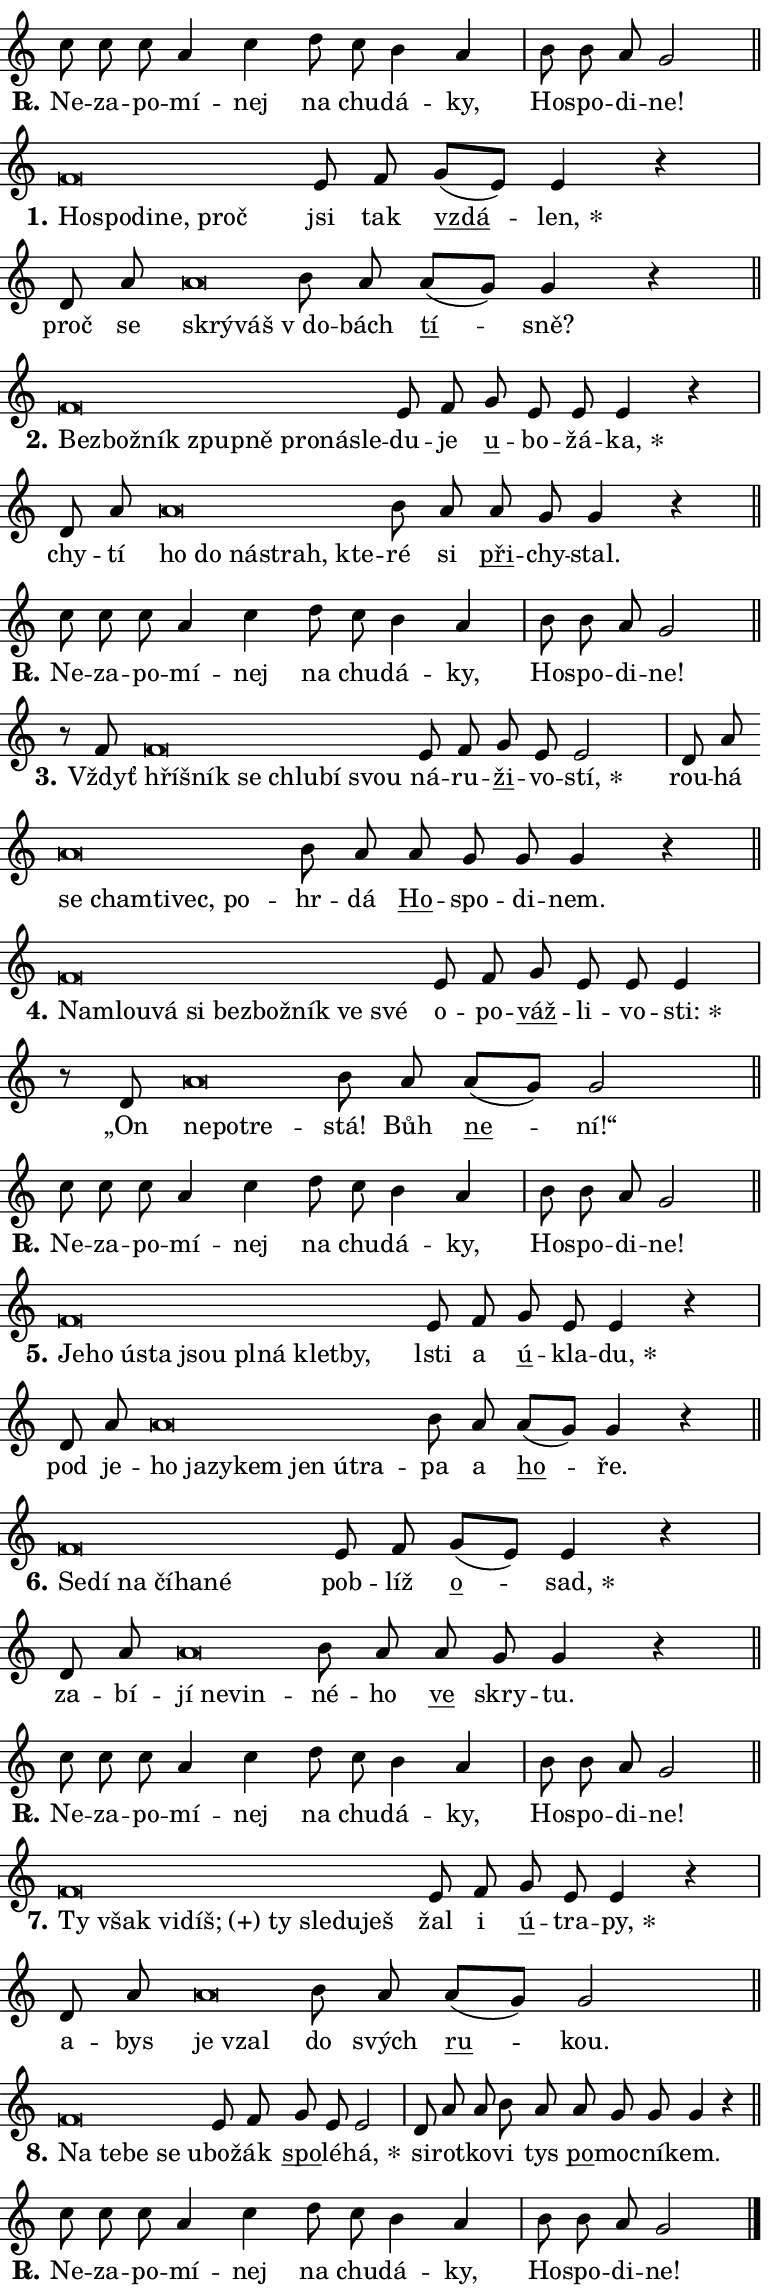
\version "2.24.0"
\header { tagline = "" }
\paper {
  indent = 0\cm
  top-margin = 0\cm
  right-margin = 0.13\cm % to fit lyric hyphens
  bottom-margin = 0\cm
  left-margin = 0\cm
  paper-width = 13\cm
  page-breaking = #ly:one-page-breaking
  system-system-spacing.basic-distance = #11
  score-system-spacing.basic-distance = #11
  ragged-last = ##f
}


%% Author: Thomas Morley
%% https://lists.gnu.org/archive/html/lilypond-user/2020-05/msg00002.html
#(define (line-position grob)
"Returns position of @var[grob} in current system:
   @code{'start}, if at first time-step
   @code{'end}, if at last time-step
   @code{'middle} otherwise
"
  (let* ((col (ly:item-get-column grob))
         (ln (ly:grob-object col 'left-neighbor))
         (rn (ly:grob-object col 'right-neighbor))
         (col-to-check-left (if (ly:grob? ln) ln col))
         (col-to-check-right (if (ly:grob? rn) rn col))
         (break-dir-left
           (and
             (ly:grob-property col-to-check-left 'non-musical #f)
             (ly:item-break-dir col-to-check-left)))
         (break-dir-right
           (and
             (ly:grob-property col-to-check-right 'non-musical #f)
             (ly:item-break-dir col-to-check-right))))
        (cond ((eqv? 1 break-dir-left) 'start)
              ((eqv? -1 break-dir-right) 'end)
              (else 'middle))))

#(define (tranparent-at-line-position vctor)
  (lambda (grob)
  "Relying on @code{line-position} select the relevant enry from @var{vctor}.
Used to determine transparency,"
    (case (line-position grob)
      ((end) (not (vector-ref vctor 0)))
      ((middle) (not (vector-ref vctor 1)))
      ((start) (not (vector-ref vctor 2))))))

noteHeadBreakVisibility =
#(define-music-function (break-visibility)(vector?)
"Makes @code{NoteHead}s transparent relying on @var{break-visibility}"
#{
  \override NoteHead.transparent =
    #(tranparent-at-line-position break-visibility)
#})

#(define delete-ledgers-for-transparent-note-heads
  (lambda (grob)
    "Reads whether a @code{NoteHead} is transparent.
If so this @code{NoteHead} is removed from @code{'note-heads} from
@var{grob}, which is supposed to be @code{LedgerLineSpanner}.
As a result ledgers are not printed for this @code{NoteHead}"
    (let* ((nhds-array (ly:grob-object grob 'note-heads))
           (nhds-list
             (if (ly:grob-array? nhds-array)
                 (ly:grob-array->list nhds-array)
                 '()))
           ;; Relies on the transparent-property being done before
           ;; Staff.LedgerLineSpanner.after-line-breaking is executed.
           ;; This is fragile ...
           (to-keep
             (remove
               (lambda (nhd)
                 (ly:grob-property nhd 'transparent #f))
               nhds-list)))
      ;; TODO find a better method to iterate over grob-arrays, similiar
      ;; to filter/remove etc for lists
      ;; For now rebuilt from scratch
      (set! (ly:grob-object grob 'note-heads)  '())
      (for-each
        (lambda (nhd)
          (ly:pointer-group-interface::add-grob grob 'note-heads nhd))
        to-keep))))

squashNotes = {
  \override NoteHead.X-extent = #'(-0.2 . 0.2)
  \override NoteHead.Y-extent = #'(-0.75 . 0)
  \override NoteHead.stencil =
    #(lambda (grob)
       (let ((pos (ly:grob-property grob 'staff-position)))
         (begin
           (if (< pos -7) (display "ERROR: Lower brevis then expected\n") (display ""))
           (if (<= pos -6) ly:text-interface::print ly:note-head::print))))
}
unSquashNotes = {
  \revert NoteHead.X-extent
  \revert NoteHead.Y-extent
  \revert NoteHead.stencil
}

hideNotes = \noteHeadBreakVisibility #begin-of-line-visible
unHideNotes = \noteHeadBreakVisibility #all-visible

% work-around for resetting accidentals
% https://lilypond.org/doc/v2.23/Documentation/notation/displaying-rhythms#unmetered-music
cadenzaMeasure = {
  \cadenzaOff
  \partial 1024 s1024
  \cadenzaOn
}

#(define-markup-command (accent layout props text) (markup?)
  "Underline accented syllable"
  (interpret-markup layout props
    #{\markup \override #'(offset . 4.3) \underline { #text }#}))

responsum = \markup \concat {
  "R" \hspace #-1.05 \path #0.1 #'((moveto 0 0.07) (lineto 0.9 0.8)) \hspace #0.05 "."
}

spaceSize = #0.6828661417322834 % exact space size for TeX Gyre Schola

\layout {
  \context {
    \Staff
    \remove "Time_signature_engraver"
    \override LedgerLineSpanner.after-line-breaking = #delete-ledgers-for-transparent-note-heads
  }
  \context {
    \Lyrics {
      \override LyricSpace.minimum-distance = \spaceSize
      \override LyricText.font-name = #"TeX Gyre Schola"
      \override LyricText.font-size = 1
      \override StanzaNumber.font-name = #"TeX Gyre Schola Bold"
      \override StanzaNumber.font-size = 1
    }
  }
  \context {
    \Score 
    \override NoteHead.text =
      #(lambda (grob) 
        (let ((pos (ly:grob-property grob 'staff-position)))
          #{\markup {
            \combine
              \halign #-0.55 \raise #(if (= pos -6) 0 0.5) \override #'(thickness . 2) \draw-line #'(3.2 . 0)
              \musicglyph "noteheads.sM1"
          }#}))
  }
}

% magnetic-lyrics.ily
%
%   written by
%     Jean Abou Samra <jean@abou-samra.fr>
%     Werner Lemberg <wl@gnu.org>
%
%   adapted by
%     Jiri Hon <jiri.hon@gmail.com>
%
% Version 2022-Apr-15

% https://www.mail-archive.com/lilypond-user@gnu.org/msg149350.html

#(define (Left_hyphen_pointer_engraver context)
   "Collect syllable-hyphen-syllable occurrences in lyrics and store
them in properties.  This engraver only looks to the left.  For
example, if the lyrics input is @code{foo -- bar}, it does the
following.

@itemize @bullet
@item
Set the @code{text} property of the @code{LyricHyphen} grob between
@q{foo} and @q{bar} to @code{foo}.

@item
Set the @code{left-hyphen} property of the @code{LyricText} grob with
text @q{foo} to the @code{LyricHyphen} grob between @q{foo} and
@q{bar}.
@end itemize

Use this auxiliary engraver in combination with the
@code{lyric-@/text::@/apply-@/magnetic-@/offset!} hook."
   (let ((hyphen #f)
         (text #f))
     (make-engraver
      (acknowledgers
       ((lyric-syllable-interface engraver grob source-engraver)
        (set! text grob)))
      (end-acknowledgers
       ((lyric-hyphen-interface engraver grob source-engraver)
        ;(when (not (grob::has-interface grob 'lyric-space-interface))
          (set! hyphen grob)));)
      ((stop-translation-timestep engraver)
       (when (and text hyphen)
         (ly:grob-set-object! text 'left-hyphen hyphen))
       (set! text #f)
       (set! hyphen #f)))))

#(define (lyric-text::apply-magnetic-offset! grob)
   "If the space between two syllables is less than the value in
property @code{LyricText@/.details@/.squash-threshold}, move the right
syllable to the left so that it gets concatenated with the left
syllable.

Use this function as a hook for
@code{LyricText@/.after-@/line-@/breaking} if the
@code{Left_@/hyphen_@/pointer_@/engraver} is active."
   (let ((hyphen (ly:grob-object grob 'left-hyphen #f)))
     (when hyphen
       (let ((left-text (ly:spanner-bound hyphen LEFT)))
         (when (grob::has-interface left-text 'lyric-syllable-interface)
           (let* ((common (ly:grob-common-refpoint grob left-text X))
                  (this-x-ext (ly:grob-extent grob common X))
                  (left-x-ext
                   (begin
                     ;; Trigger magnetism for left-text.
                     (ly:grob-property left-text 'after-line-breaking)
                     (ly:grob-extent left-text common X)))
                  ;; `delta` is the gap width between two syllables.
                  (delta (- (interval-start this-x-ext)
                            (interval-end left-x-ext)))
                  (details (ly:grob-property grob 'details))
                  (threshold (assoc-get 'squash-threshold details 0.2)))
             (when (< delta threshold)
               (let* (;; We have to manipulate the input text so that
                      ;; ligatures crossing syllable boundaries are not
                      ;; disabled.  For languages based on the Latin
                      ;; script this is essentially a beautification.
                      ;; However, for non-Western scripts it can be a
                      ;; necessity.
                      (lt (ly:grob-property left-text 'text))
                      (rt (ly:grob-property grob 'text))
                      (is-space (grob::has-interface hyphen 'lyric-space-interface))
                      (space (if is-space " " ""))
                      (extra-delta (if is-space spaceSize 0))
                      ;; Append new syllable.
                      (ltrt-space (if (and (string? lt) (string? rt))
                                (string-append lt space rt)
                                (make-concat-markup (list lt space rt))))
                      ;; Right-align `ltrt` to the right side.
                      (ltrt-space-markup (grob-interpret-markup
                               grob
                               (make-translate-markup
                                (cons (interval-length this-x-ext) 0)
                                (make-right-align-markup ltrt-space)))))
                 (begin
                   ;; Don't print `left-text`.
                   (ly:grob-set-property! left-text 'stencil #f)
                   ;; Set text and stencil (which holds all collected
                   ;; syllables so far) and shift it to the left.
                   (ly:grob-set-property! grob 'text ltrt-space)
                   (ly:grob-set-property! grob 'stencil ltrt-space-markup)
                   (ly:grob-translate-axis! grob (- (- delta extra-delta)) X))))))))))


#(define (lyric-hyphen::displace-bounds-first grob)
   ;; Make very sure this callback isn't triggered too early.
   (let ((left (ly:spanner-bound grob LEFT))
         (right (ly:spanner-bound grob RIGHT)))
     (ly:grob-property left 'after-line-breaking)
     (ly:grob-property right 'after-line-breaking)
     (ly:lyric-hyphen::print grob)))

squashThreshold = #0.4

\layout {
  \context {
    \Lyrics
    \consists #Left_hyphen_pointer_engraver
    \override LyricText.after-line-breaking =
      #lyric-text::apply-magnetic-offset!
    \override LyricHyphen.stencil = #lyric-hyphen::displace-bounds-first
    \override LyricText.details.squash-threshold = \squashThreshold
    \override LyricHyphen.minimum-distance = 0
    \override LyricHyphen.minimum-length = \squashThreshold
  }
}

squashText = \override LyricText.details.squash-threshold = 9999
unSquashText = \override LyricText.details.squash-threshold = \squashThreshold

leftText = \override LyricText.self-alignment-X = #LEFT
unLeftText = \revert LyricText.self-alignment-X

starOffset = #(lambda (grob) 
                (let ((x_offset (ly:self-alignment-interface::aligned-on-x-parent grob)))
                  (if (= x_offset 0) 0 (+ x_offset 1.2))))

star = #(define-music-function (syllable)(string?)
"Append star separator at the end of a syllable"
#{
  \once \override LyricText.X-offset = #starOffset
  \lyricmode { \markup {
    #syllable
    \override #'((font-name . "TeX Gyre Schola Bold")) \hspace #0.2 \lower #0.65 \larger "*"
  } }
#})

starAccent = #(define-music-function (syllable)(string?)
"Append star separator at the end of a syllable and make accent"
#{
  \once \override LyricText.X-offset = #starOffset
  \lyricmode { \markup {
    \accent #syllable
    \override #'((font-name . "TeX Gyre Schola Bold")) \hspace #0.2 \lower #0.65 \larger "*"
  } }
#})

breath = #(define-music-function (syllable)(string?)
"Append breathing indicator at the end of a syllable"
#{
  \lyricmode { \markup { #syllable "+" } }
#})

optionalBreath = #(define-music-function (syllable)(string?)
"Append optional breathing indicator at the end of a syllable"
#{
  \lyricmode { \markup { #syllable "(+)" } }
#})


\score {
    <<
        \new Voice = "melody" { \cadenzaOn \key c \major \relative { c''8 c c a4 c \bar "" d8 c \bar "" b4 a \cadenzaMeasure \bar "|" b8 b a g2 \cadenzaMeasure \bar "||" \break } }
        \new Lyrics \lyricsto "melody" { \lyricmode { \set stanza = \responsum
Ne -- za -- po -- mí -- nej na chu -- dá -- ky, Ho -- spo -- di -- ne! } }
    >>
    \layout {}
}

\score {
    <<
        \new Voice = "melody" { \cadenzaOn \key c \major \relative { \squashNotes f'\breve*1/16 \hideNotes \breve*1/16 \bar "" \breve*1/16 \bar "" \breve*1/16 \breve*1/16 \bar "" \unHideNotes \unSquashNotes e8 f \bar "" g[( e)] e4 r \cadenzaMeasure \bar "|" d8 a' \bar "" \squashNotes a\breve*1/16 \hideNotes \breve*1/16 \bar "" \unHideNotes \unSquashNotes b8 a \bar "" a[( g)] g4 r \cadenzaMeasure \bar "||" \break } }
        \new Lyrics \lyricsto "melody" { \lyricmode { \set stanza = "1."
\leftText Ho -- \squashText spo -- di -- ne, proč \unLeftText \unSquashText jsi tak \markup \accent vzdá -- \star len, proč se \leftText skrý -- \squashText váš \unLeftText \unSquashText "v do" -- bách \markup \accent tí -- sně? } }
    >>
    \layout {}
}

\score {
    <<
        \new Voice = "melody" { \cadenzaOn \key c \major \relative { \squashNotes f'\breve*1/16 \hideNotes \breve*1/16 \bar "" \breve*1/16 \bar "" \breve*1/16 \bar "" \breve*1/16 \bar "" \breve*1/16 \bar "" \breve*1/16 \breve*1/16 \bar "" \unHideNotes \unSquashNotes e8 f \bar "" g e e e4 r \cadenzaMeasure \bar "|" d8 a' \bar "" \squashNotes a\breve*1/16 \hideNotes \breve*1/16 \bar "" \breve*1/16 \bar "" \breve*1/16 \breve*1/16 \bar "" \unHideNotes \unSquashNotes b8 a \bar "" a g g4 r \cadenzaMeasure \bar "||" \break } }
        \new Lyrics \lyricsto "melody" { \lyricmode { \set stanza = "2."
\leftText Bez -- \squashText bož -- ník zpup -- ně pro -- ná -- sle -- \unLeftText \unSquashText du -- je \markup \accent u -- bo -- žá -- \star ka, chy -- tí \leftText ho \squashText do ná -- strah, kte -- \unLeftText \unSquashText ré si \markup \accent při -- chy -- stal. } }
    >>
    \layout {}
}

\score {
    <<
        \new Voice = "melody" { \cadenzaOn \key c \major \relative { c''8 c c a4 c \bar "" d8 c \bar "" b4 a \cadenzaMeasure \bar "|" b8 b a g2 \cadenzaMeasure \bar "||" \break } }
        \new Lyrics \lyricsto "melody" { \lyricmode { \set stanza = \responsum
Ne -- za -- po -- mí -- nej na chu -- dá -- ky, Ho -- spo -- di -- ne! } }
    >>
    \layout {}
}

\score {
    <<
        \new Voice = "melody" { \cadenzaOn \key c \major \relative { r8 f'8 \squashNotes f\breve*1/16 \hideNotes \breve*1/16 \bar "" \breve*1/16 \bar "" \breve*1/16 \bar "" \breve*1/16 \breve*1/16 \bar "" \unHideNotes \unSquashNotes e8 f \bar "" g e e2 \cadenzaMeasure \bar "|" d8 a' \bar "" \squashNotes a\breve*1/16 \hideNotes \breve*1/16 \bar "" \breve*1/16 \bar "" \breve*1/16 \breve*1/16 \bar "" \unHideNotes \unSquashNotes b8 a \bar "" a g g g4 r \cadenzaMeasure \bar "||" \break } }
        \new Lyrics \lyricsto "melody" { \lyricmode { \set stanza = "3."
Vždyť \leftText hří -- \squashText šník se chlu -- bí svou \unLeftText \unSquashText ná -- ru -- \markup \accent ži -- vo -- \star stí, rou -- há \leftText se \squashText cham -- ti -- vec, po -- \unLeftText \unSquashText hr -- dá \markup \accent Ho -- spo -- di -- nem. } }
    >>
    \layout {}
}

\score {
    <<
        \new Voice = "melody" { \cadenzaOn \key c \major \relative { \squashNotes f'\breve*1/16 \hideNotes \breve*1/16 \bar "" \breve*1/16 \bar "" \breve*1/16 \bar "" \breve*1/16 \bar "" \breve*1/16 \bar "" \breve*1/16 \bar "" \breve*1/16 \breve*1/16 \bar "" \unHideNotes \unSquashNotes e8 f \bar "" g e e e4 \cadenzaMeasure \bar "|" r8 d8 \squashNotes a'\breve*1/16 \hideNotes \breve*1/16 \breve*1/16 \bar "" \unHideNotes \unSquashNotes b8 a \bar "" a[( g)] g2 \cadenzaMeasure \bar "||" \break } }
        \new Lyrics \lyricsto "melody" { \lyricmode { \set stanza = "4."
\leftText Na -- \squashText mlou -- vá si bez -- bož -- ník ve své \unLeftText \unSquashText o -- po -- \markup \accent váž -- li -- vo -- \star sti: „On \leftText ne -- \squashText po -- tre -- \unLeftText \unSquashText stá! Bůh \markup \accent ne -- ní!“ } }
    >>
    \layout {}
}

\score {
    <<
        \new Voice = "melody" { \cadenzaOn \key c \major \relative { c''8 c c a4 c \bar "" d8 c \bar "" b4 a \cadenzaMeasure \bar "|" b8 b a g2 \cadenzaMeasure \bar "||" \break } }
        \new Lyrics \lyricsto "melody" { \lyricmode { \set stanza = \responsum
Ne -- za -- po -- mí -- nej na chu -- dá -- ky, Ho -- spo -- di -- ne! } }
    >>
    \layout {}
}

\score {
    <<
        \new Voice = "melody" { \cadenzaOn \key c \major \relative { \squashNotes f'\breve*1/16 \hideNotes \breve*1/16 \bar "" \breve*1/16 \bar "" \breve*1/16 \bar "" \breve*1/16 \bar "" \breve*1/16 \bar "" \breve*1/16 \bar "" \breve*1/16 \breve*1/16 \bar "" \unHideNotes \unSquashNotes e8 f \bar "" g e e4 r \cadenzaMeasure \bar "|" d8 a' \bar "" \squashNotes a\breve*1/16 \hideNotes \breve*1/16 \bar "" \breve*1/16 \bar "" \breve*1/16 \bar "" \breve*1/16 \bar "" \breve*1/16 \breve*1/16 \bar "" \unHideNotes \unSquashNotes b8 a \bar "" a[( g)] g4 r \cadenzaMeasure \bar "||" \break } }
        \new Lyrics \lyricsto "melody" { \lyricmode { \set stanza = "5."
\leftText Je -- \squashText ho ú -- sta jsou pl -- ná klet -- by, \unLeftText \unSquashText lsti a \markup \accent ú -- kla -- \star du, pod je -- \leftText ho \squashText ja -- zy -- kem jen ú -- tra -- \unLeftText \unSquashText pa a \markup \accent ho -- ře. } }
    >>
    \layout {}
}

\score {
    <<
        \new Voice = "melody" { \cadenzaOn \key c \major \relative { \squashNotes f'\breve*1/16 \hideNotes \breve*1/16 \bar "" \breve*1/16 \bar "" \breve*1/16 \bar "" \breve*1/16 \breve*1/16 \bar "" \unHideNotes \unSquashNotes e8 f \bar "" g[( e)] e4 r \cadenzaMeasure \bar "|" d8 a' \bar "" \squashNotes a\breve*1/16 \hideNotes \breve*1/16 \breve*1/16 \bar "" \unHideNotes \unSquashNotes b8 a \bar "" a g g4 r \cadenzaMeasure \bar "||" \break } }
        \new Lyrics \lyricsto "melody" { \lyricmode { \set stanza = "6."
\leftText Se -- \squashText dí na čí -- ha -- né \unLeftText \unSquashText pob -- líž \markup \accent o -- \star sad, za -- bí -- \leftText jí \squashText ne -- vin -- \unLeftText \unSquashText né -- ho \markup \accent ve skry -- tu. } }
    >>
    \layout {}
}

\score {
    <<
        \new Voice = "melody" { \cadenzaOn \key c \major \relative { c''8 c c a4 c \bar "" d8 c \bar "" b4 a \cadenzaMeasure \bar "|" b8 b a g2 \cadenzaMeasure \bar "||" \break } }
        \new Lyrics \lyricsto "melody" { \lyricmode { \set stanza = \responsum
Ne -- za -- po -- mí -- nej na chu -- dá -- ky, Ho -- spo -- di -- ne! } }
    >>
    \layout {}
}

\score {
    <<
        \new Voice = "melody" { \cadenzaOn \key c \major \relative { \squashNotes f'\breve*1/16 \hideNotes \breve*1/16 \bar "" \breve*1/16 \bar "" \breve*1/16 \bar "" \breve*1/16 \bar "" \breve*1/16 \bar "" \breve*1/16 \breve*1/16 \bar "" \unHideNotes \unSquashNotes e8 f \bar "" g e e4 r \cadenzaMeasure \bar "|" d8 a' \bar "" \squashNotes a\breve*1/16 \hideNotes \breve*1/16 \bar "" \unHideNotes \unSquashNotes b8 a \bar "" a[( g)] g2 \cadenzaMeasure \bar "||" \break } }
        \new Lyrics \lyricsto "melody" { \lyricmode { \set stanza = "7."
\leftText Ty \squashText však vi -- \optionalBreath díš; ty sle -- du -- ješ \unLeftText \unSquashText žal i \markup \accent ú -- tra -- \star py, a -- bys \leftText je \squashText vzal \unLeftText \unSquashText do svých \markup \accent ru -- kou. } }
    >>
    \layout {}
}

\score {
    <<
        \new Voice = "melody" { \cadenzaOn \key c \major \relative { \squashNotes f'\breve*1/16 \hideNotes \breve*1/16 \bar "" \breve*1/16 \bar "" \breve*1/16 \breve*1/16 \bar "" \unHideNotes \unSquashNotes e8 f \bar "" g e e2 \cadenzaMeasure \bar "|" d8 a' \bar "" a b8 a \bar "" a g g g4 r \cadenzaMeasure \bar "||" \break } }
        \new Lyrics \lyricsto "melody" { \lyricmode { \set stanza = "8."
\leftText Na \squashText te -- be se u -- \unLeftText \unSquashText bo -- žák \markup \accent spo -- lé -- \star há, si -- rot -- ko -- vi tys \markup \accent po -- moc -- ní -- kem. } }
    >>
    \layout {}
}

\score {
    <<
        \new Voice = "melody" { \cadenzaOn \key c \major \relative { c''8 c c a4 c \bar "" d8 c \bar "" b4 a \cadenzaMeasure \bar "|" b8 b a g2 \cadenzaMeasure \bar "||" \break } \bar "|." }
        \new Lyrics \lyricsto "melody" { \lyricmode { \set stanza = \responsum
Ne -- za -- po -- mí -- nej na chu -- dá -- ky, Ho -- spo -- di -- ne! } }
    >>
    \layout {}
}
